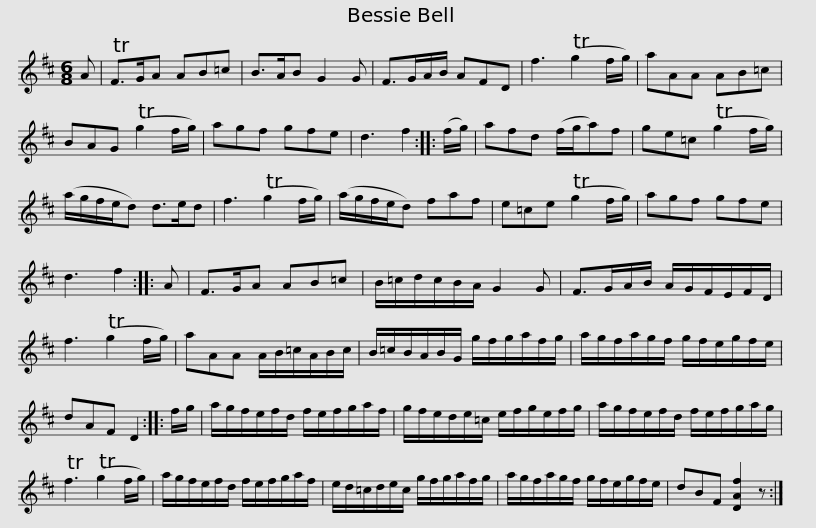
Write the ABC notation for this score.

X:1
L:1/8
M:6/8
I:linebreak $
K:D
V:1 treble
V:1
 A | TF>GA AB=c | B>AB G2 G | F>GA/B/ AFD | f3 (Tg2 f/g/) | %5
 aAA AB=c | BAG (Tg2 f/g/) |$ agf gfe | d3 f2 :: (f/g/) | %10
 afd (f/g/a)f | ge=c (Tg2 f/g/) | (a/g/f/e/d) d>ed | f3 (Tg2 f/g/) |$ (a/g/f/e/d) faf | %15
 e=ce (Tg2 f/g/) | agf gfe | d3 f2 :: A | F>GA AB=c | %20
 B/=c/d/c/B/A/ G2 G |$ F>GA/B/ A/G/F/E/F/D/ | f3 (Tg2 f/g/) | aAA A/B/=c/A/B/c/ | B/=c/B/A/B/G/ g/f/g/a/f/g/ |$ %25
 a/g/f/a/g/f/ g/f/e/g/f/e/ | dAF D2 :: f/g/ | a/g/f/e/f/d/ f/e/f/g/a/f/ | g/f/e/d/e/=c/ e/f/g/e/f/g/ |$ %30
 a/g/f/e/f/d/ f/e/f/g/a/g/ | Tf3 (Tg2 f/g/) | a/g/f/e/f/d/ f/e/f/g/a/f/ | e/d/=c/d/e/c/ g/f/g/a/f/g/ |$ a/g/f/a/g/f/ g/f/e/g/f/e/ | %35
 dBF [DAf]2 z :| %36
